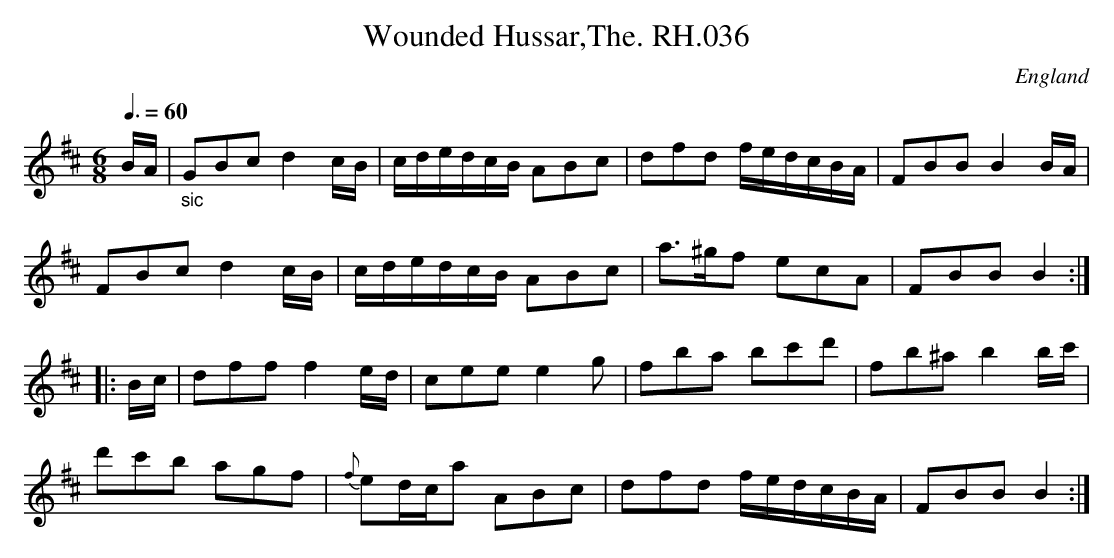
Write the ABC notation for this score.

X:1
T:Wounded Hussar,The. RH.036
O:England
M:6/8
L:1/16
Q:3/8=60
K:D major
BA|"_sic"G2B2c2 d4cB|cdedcB A2B2c2|\
d2f2d2 fedcBA|F2B2B2 B4BA|!
F2B2c2 d4cB|cdedcB A2B2c2|\
a3^gf2 e2c2A2|F2B2B2 B4:|!
|:Bc|d2f2f2 f4ed|c2e2e2 e4g2|\
f2b2a2 b2c'2d'2|f2b2^a2 b4bc'|!
d'2c'2b2 a2g2f2|{f}e2dca2 A2B2c2|\
d2f2d2 fedcBA|F2B2B2 B4:|
